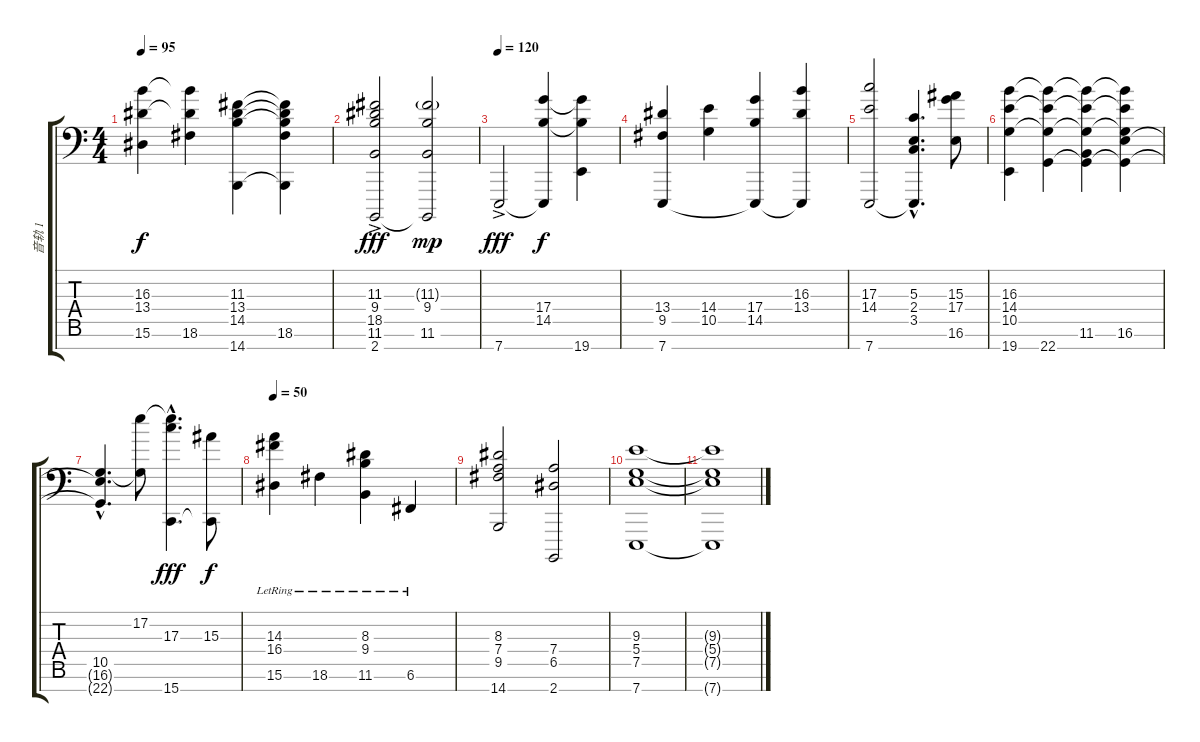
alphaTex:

\track ("音轨 1" "音轨 1") {instrument acousticgrandpiano}
\staff {score tabs}
\tuning (B4 B3 G3 D3 A2 C2 A0) {hide}
\ts (4 4)
\tempo 95
\clef f4
\ks c
(16.3 13.4 15.6).4{dy f} (16.3{t} 13.4{t} 18.6).4 (11.3 13.4 14.5 14.7).4 (11.3{t} 13.4{t} 14.5{t} 18.6 14.7{t}).4 |
(11.3 9.4 18.5 11.6{ac} 2.7{ac}).2{dy fff} (11.3{g} 9.4 11.6 2.7{t}).2{dy mp} |
\tempo 120
7.7{ac}.2{dy fff} (17.4 14.5 7.7{t}).4{dy f} (17.4{t} 14.5{t} 19.7).4 |
(13.4 9.5 7.7).4 (14.4 10.5).4 (17.4 14.5 7.7{t}).4 (16.3 13.4 7.7{t}).4 |
(17.3 14.4 7.7).2 (5.3{hac} 2.4{hac} 3.5{hac} 7.7{hac t}).4{d} (15.3 17.4 16.6).8 |
(16.3 14.4 10.5 19.7).4 (16.3{t} 14.4{t} 10.5{t} 22.7).4 (16.3{t} 14.4{t} 10.5{t} 11.6 22.7{t}).4 (16.3{t} 14.4{t} 10.5{t} 16.6 22.7{t}).4 |
(10.5{hac} 16.6{hac t} 22.7{hac t}).4{d} (17.2 10.5{t}).8 (17.2{hac t} 17.3{hac} 15.7{hac}).4{d dy fff} (15.3 15.7{t}).8{dy f} |
\tempo 50
(14.3{lr} 16.4{lr} 15.6{lr}).4 18.6{lr}.4 (8.3{lr} 9.4{lr} 11.6{lr}).4 6.6{lr}.4 |
(8.3 7.4 9.5 14.7).2 (7.4 6.5 2.7).2 |
(9.3 5.4 7.5 7.7).1 |
(9.3{t} 5.4{t} 7.5{t} 7.7{t}).1
